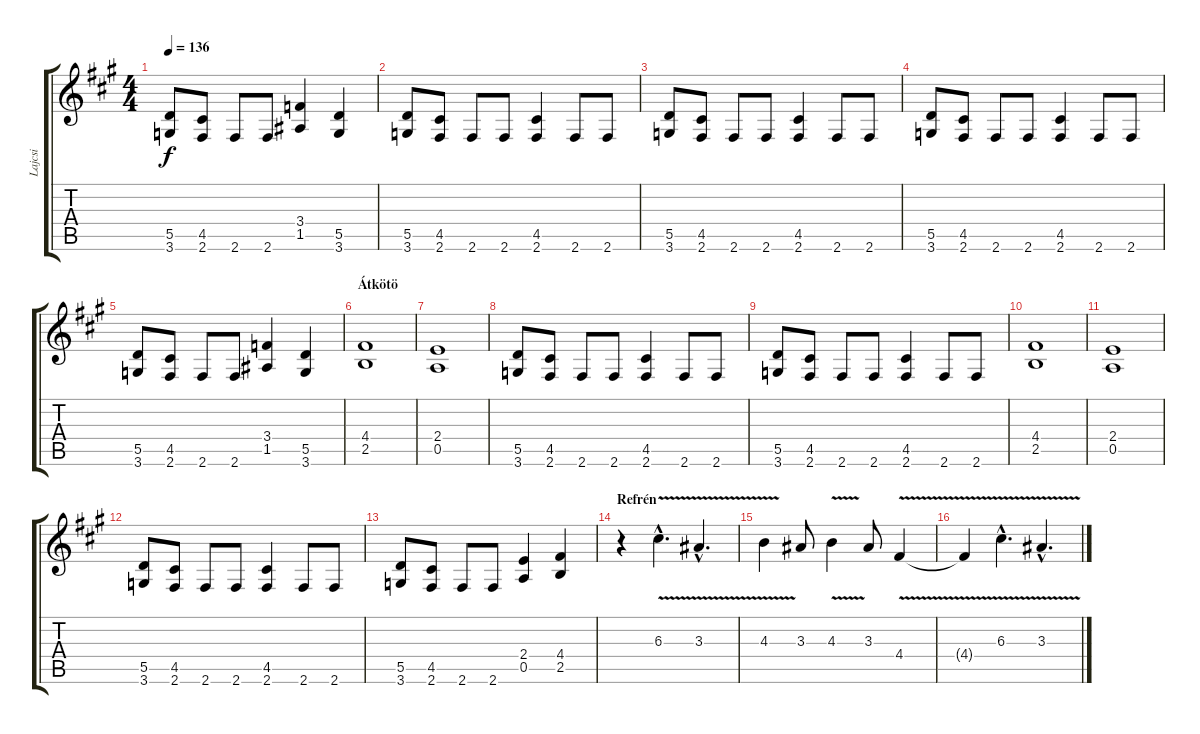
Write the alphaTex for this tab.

\track ("Lajcsi" "Lajcsi") {instrument distortionguitar}
\staff {score tabs}
\tuning (E4 B3 G3 D3 A2 E2) {hide}
\ts (4 4)
\tempo 136
\clef g2
\ks f#minor
(5.5 3.6).8{dy f} (4.5 2.6).8 2.6.8 2.6.8 (3.4 1.5).4 (5.5 3.6).4 |
(5.5 3.6).8 (4.5 2.6).8 2.6.8 2.6.8 (4.5 2.6).4 2.6.8 2.6.8 |
(5.5 3.6).8 (4.5 2.6).8 2.6.8 2.6.8 (4.5 2.6).4 2.6.8 2.6.8 |
(5.5 3.6).8 (4.5 2.6).8 2.6.8 2.6.8 (4.5 2.6).4 2.6.8 2.6.8 |
(5.5 3.6).8 (4.5 2.6).8 2.6.8 2.6.8 (3.4 1.5).4 (5.5 3.6).4 |
\section ("" "Átkötö")
(4.4 2.5).1 |
(2.4 0.5).1 |
(5.5 3.6).8 (4.5 2.6).8 2.6.8 2.6.8 (4.5 2.6).4 2.6.8 2.6.8 |
(5.5 3.6).8 (4.5 2.6).8 2.6.8 2.6.8 (4.5 2.6).4 2.6.8 2.6.8 |
(4.4 2.5).1 |
(2.4 0.5).1 |
(5.5 3.6).8 (4.5 2.6).8 2.6.8 2.6.8 (4.5 2.6).4 2.6.8 2.6.8 |
(5.5 3.6).8 (4.5 2.6).8 2.6.8 2.6.8 (2.4 0.5).4 (4.4 2.5).4 |
\section ("" "Refrén")
r.4 6.3{v hac}.4{d} 3.3{v hac}.4{d} |
4.3{v}.4 3.3.8 4.3{v}.4 3.3.8 4.4{v}.4 |
4.4{t}.4 6.3{v hac}.4{d} 3.3{v hac}.4{d}
